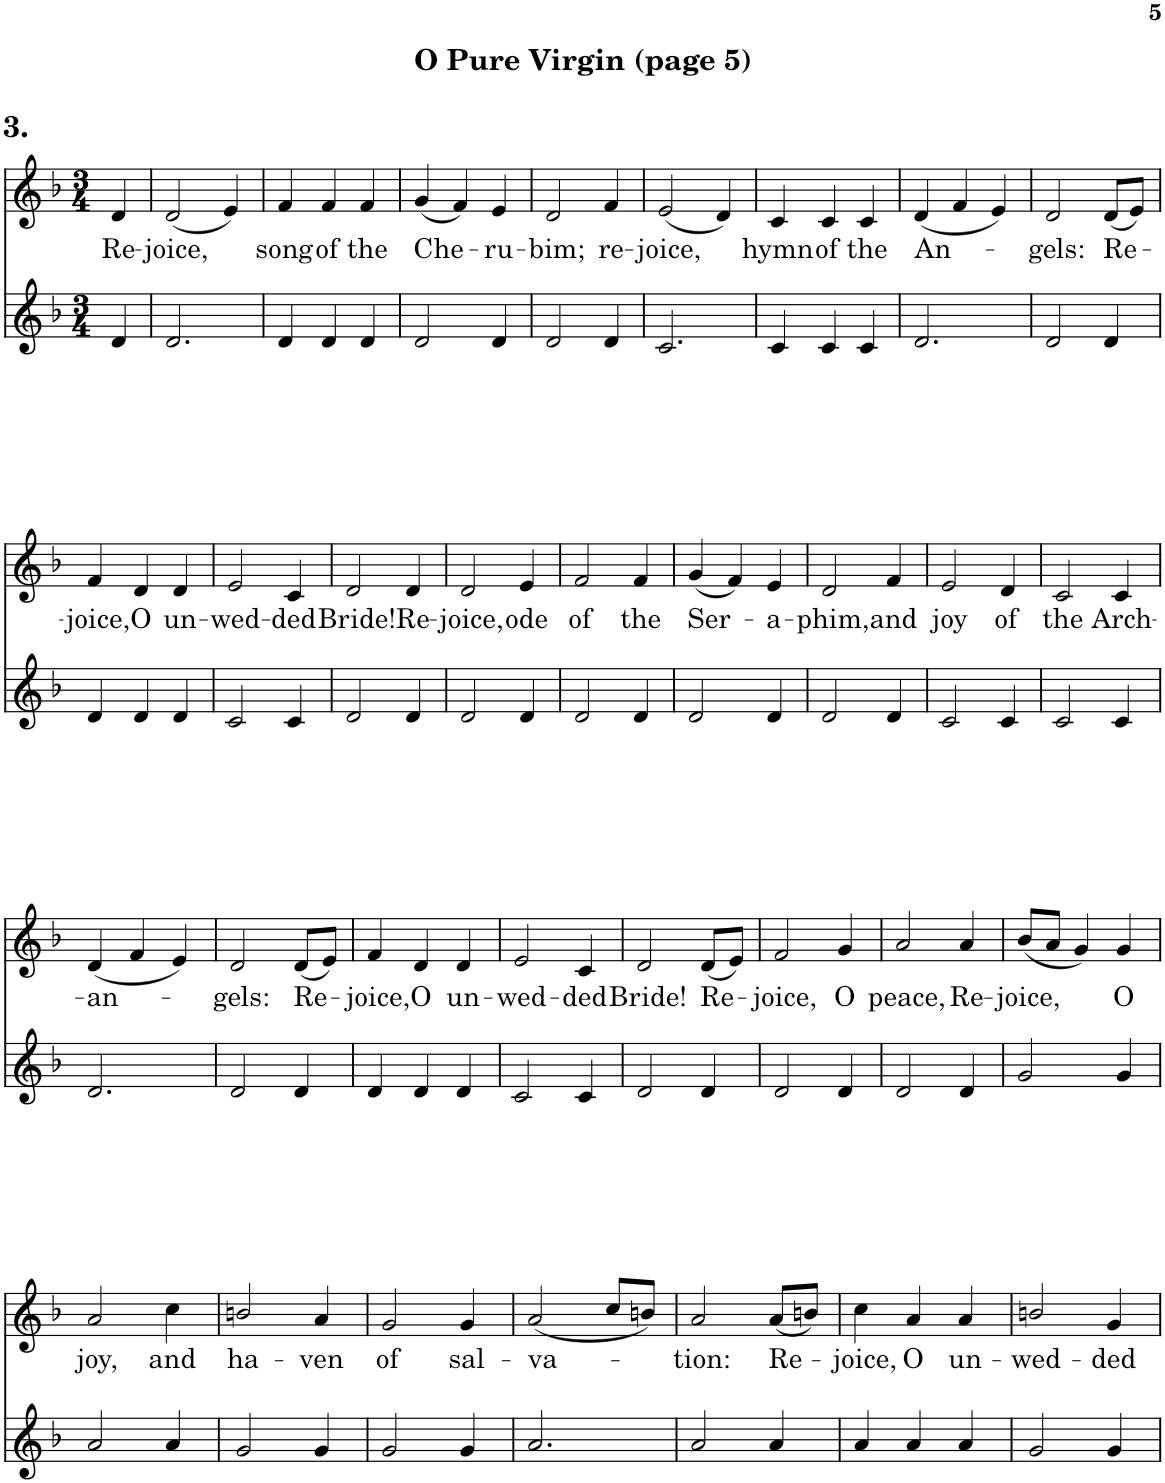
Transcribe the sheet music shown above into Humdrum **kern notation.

**kern	**kern	**text
*part2	*part1	*part1
*staff2	*staff1	*staff1
*I"Instrument 2	*I"Instrument 1	*
!!LO:PB:g=z
*clefG2	*clefG2	*
*k[b-]	*k[b-]	*
*F:	*F:	*
*M3/4	*M3/4	*
!!LO:REH:place=s1:a:B:cj:enc=none:fs=14:t=3.
=135	=135	=135
!	!	!LO:LY:b
4d/	4d/	Re-
=136	=136	=136
!	!	!LO:LY:b
2.d/	(<2d/	-joice,
.	4e/)	.
=137	=137	=137
!	!	!LO:LY:b
4d/	4f/	song
!	!	!LO:LY:b
4d/	4f/	of
!	!	!LO:LY:b
4d/	4f/	the
=138	=138	=138
!	!	!LO:LY:b
2d/	(<4g/	Che-
.	4f/)	.
!	!	!LO:LY:b
4d/	4e/	-ru-
=139	=139	=139
!	!	!LO:LY:b
2d/	2d/	-bim;
!	!	!LO:LY:b
4d/	4f/	re-
=140	=140	=140
!	!	!LO:LY:b
2.c/	(<2e/	-joice,
.	4d/)	.
=141	=141	=141
!	!	!LO:LY:b
4c/	4c/	hymn
!	!	!LO:LY:b
4c/	4c/	of
!	!	!LO:LY:b
4c/	4c/	the
=142	=142	=142
!	!	!LO:LY:b
2.d/	(<4d/	An-
.	4f/	.
.	4e/)	.
=143	=143	=143
!	!	!LO:LY:b
2d/	2d/	-gels:
!	!	!LO:LY:b
4d/	(<8d/L	Re-
.	8e/J)	.
!!LO:LB:g=z
=144	=144	=144
!	!	!LO:LY:b
4d/	4f/	-joice,
!	!	!LO:LY:b
4d/	4d/	O
!	!	!LO:LY:b
4d/	4d/	un-
=145	=145	=145
!	!	!LO:LY:b
2c/	2e/	-wed-
!	!	!LO:LY:b
4c/	4c/	-ded
=146	=146	=146
!	!	!LO:LY:b
2d/	2d/	Bride!
!	!	!LO:LY:b
4d/	4d/	Re-
=147	=147	=147
!	!	!LO:LY:b
2d/	2d/	-joice,
!	!	!LO:LY:b
4d/	4e/	ode
=148	=148	=148
!	!	!LO:LY:b
2d/	2f/	of
!	!	!LO:LY:b
4d/	4f/	the
=149	=149	=149
!	!	!LO:LY:b
2d/	(<4g/	Ser-
.	4f/)	.
!	!	!LO:LY:b
4d/	4e/	-a-
=150	=150	=150
!	!	!LO:LY:b
2d/	2d/	-phim,
!	!	!LO:LY:b
4d/	4f/	and
=151	=151	=151
!	!	!LO:LY:b
2c/	2e/	joy
!	!	!LO:LY:b
4c/	4d/	of
=152	=152	=152
!	!	!LO:LY:b
2c/	2c/	the
!	!	!LO:LY:b
4c/	4c/	Arch-
!!LO:LB:g=z
=153	=153	=153
!	!	!LO:LY:b
2.d/	(<4d/	-an-
.	4f/	.
.	4e/)	.
=154	=154	=154
!	!	!LO:LY:b
2d/	2d/	-gels:
!	!	!LO:LY:b
4d/	(<8d/L	Re-
.	8e/J)	.
=155	=155	=155
!	!	!LO:LY:b
4d/	4f/	-joice,
!	!	!LO:LY:b
4d/	4d/	O
!	!	!LO:LY:b
4d/	4d/	un-
=156	=156	=156
!	!	!LO:LY:b
2c/	2e/	-wed-
!	!	!LO:LY:b
4c/	4c/	-ded
=157	=157	=157
!	!	!LO:LY:b
2d/	2d/	Bride!
!	!	!LO:LY:b
4d/	(<8d/L	Re-
.	8e/J)	.
=158	=158	=158
!	!	!LO:LY:b
2d/	2f/	-joice,
!	!	!LO:LY:b
4d/	4g/	O
=159	=159	=159
!	!	!LO:LY:b
2d/	2a/	peace,
!	!	!LO:LY:b
4d/	4a/	Re-
=160	=160	=160
!	!	!LO:LY:b
2g/	(<8b-/L	-joice,
.	8a/J	.
.	4g/)	.
!	!	!LO:LY:b
4g/	4g/	O
!!LO:LB:g=z
=161	=161	=161
!	!	!LO:LY:b
2a/	2a/	joy,
!	!	!LO:LY:b
4a/	4cc\	and
=162	=162	=162
!	!	!LO:LY:b
2g/	2bn/	ha-
!	!	!LO:LY:b
4g/	4a/	-ven
=163	=163	=163
!	!	!LO:LY:b
2g/	2g/	of
!	!	!LO:LY:b
4g/	4g/	sal-
=164	=164	=164
!	!	!LO:LY:b
2.a/	(<2a/	-va-
.	8cc/L	.
.	8bn/J)	.
=165	=165	=165
!	!	!LO:LY:b
2a/	2a/	-tion:
!	!	!LO:LY:b
4a/	(<8a/L	Re-
.	8bn/J)	.
=166	=166	=166
!	!	!LO:LY:b
4a/	4cc\	-joice,
!	!	!LO:LY:b
4a/	4a/	O
!	!	!LO:LY:b
4a/	4a/	un-
=167	=167	=167
!	!	!LO:LY:b
2g/	2bn/	-wed-
!	!	!LO:LY:b
4g/	4g/	-ded
=	=	=
*-	*-	*-
